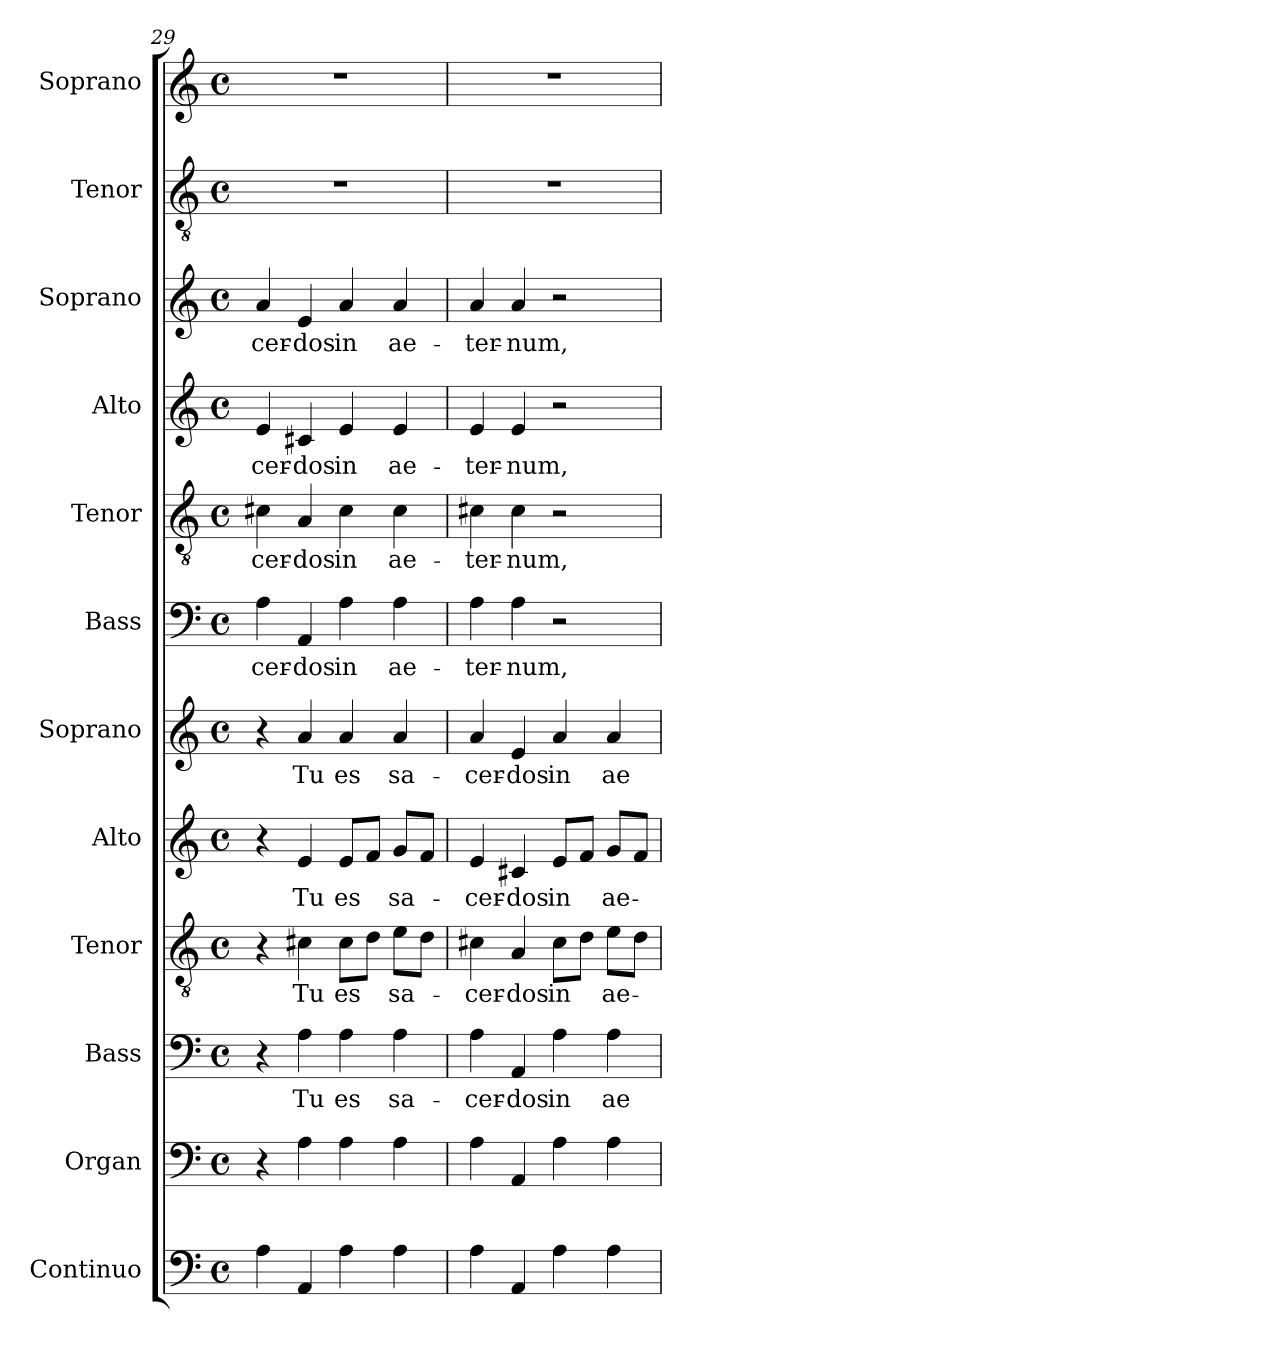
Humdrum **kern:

**kern	**kern	**kern	**text	**kern	**text	**kern	**text	**kern	**text	**kern	**text	**kern	**text	**kern	**text	**kern	**text	**kern	**kern
*part12	*part11	*part10	*part10	*part9	*part9	*part8	*part8	*part7	*part7	*part6	*part6	*part5	*part5	*part4	*part4	*part3	*part3	*part2	*part1
*staff12	*staff11	*staff10	*staff10	*staff9	*staff9	*staff8	*staff8	*staff7	*staff7	*staff6	*staff6	*staff5	*staff5	*staff4	*staff4	*staff3	*staff3	*staff2	*staff1
*I"Continuo	*I"Organ	*I"Bass	*	*I"Tenor	*	*I"Alto	*	*I"Soprano	*	*I"Bass	*	*I"Tenor	*	*I"Alto	*	*I"Soprano	*	*I"Tenor	*I"Soprano
*I'Cont.	*I'Org.	*I'B.	*	*I'T.	*	*I'A.	*	*I'S.	*	*I'B.	*	*I'T.	*	*I'A.	*	*I'S.	*	*I'T.	*I'S.
*clefF4	*clefF4	*clefF4	*	*clefGv2	*	*clefG2	*	*clefG2	*	*clefF4	*	*clefGv2	*	*clefG2	*	*clefG2	*	*clefGv2	*clefG2
*	*	*	*	*ITrd7c12	*	*	*	*	*	*	*	*ITrd7c12	*	*	*	*	*	*ITrd7c12	*
*k[]	*k[]	*k[]	*	*k[]	*	*k[]	*	*k[]	*	*k[]	*	*k[]	*	*k[]	*	*k[]	*	*k[]	*k[]
*C:	*C:	*C:	*	*C:	*	*C:	*	*C:	*	*C:	*	*C:	*	*C:	*	*C:	*	*C:	*C:
*M4/4	*M4/4	*M4/4	*	*M4/4	*	*M4/4	*	*M4/4	*	*M4/4	*	*M4/4	*	*M4/4	*	*M4/4	*	*M4/4	*M4/4
*met(c)	*met(c)	*met(c)	*	*met(c)	*	*met(c)	*	*met(c)	*	*met(c)	*	*met(c)	*	*met(c)	*	*met(c)	*	*met(c)	*met(c)
=29	=29	=29	=29	=29	=29	=29	=29	=29	=29	=29	=29	=29	=29	=29	=29	=29	=29	=29	=29
!	!	!	!	!	!	!	!	!	!	!	!LO:LY:b:color=#000000	!	!	!	!	!	!	!	!
!	!	!	!	!	!	!	!	!	!	!	!	!	!LO:LY:b:color=#000000	!	!	!	!	!	!
!	!	!	!	!	!	!	!	!	!	!	!	!	!	!	!LO:LY:b:color=#000000	!	!	!	!
!	!	!	!	!	!	!	!	!	!	!	!	!	!	!	!	!	!LO:LY:b:color=#000000	!	!
4Ai\	4r	4r	.	4r	.	4r	.	4r	.	4Ai\	-cer-	4C#Xi\	-cer-	4ei/	-cer-	4ai/	-cer-	1r	1r
!	!	!	!LO:LY:b:color=#000000	!	!	!	!	!	!	!	!	!	!	!	!	!	!	!	!
!	!	!	!	!	!LO:LY:b:color=#000000	!	!	!	!	!	!	!	!	!	!	!	!	!	!
!	!	!	!	!	!	!	!LO:LY:b:color=#000000	!	!	!	!	!	!	!	!	!	!	!	!
!	!	!	!	!	!	!	!	!	!LO:LY:b:color=#000000	!	!	!	!	!	!	!	!	!	!
!	!	!	!	!	!	!	!	!	!	!	!LO:LY:b:color=#000000	!	!	!	!	!	!	!	!
!	!	!	!	!	!	!	!	!	!	!	!	!	!LO:LY:b:color=#000000	!	!	!	!	!	!
!	!	!	!	!	!	!	!	!	!	!	!	!	!	!	!LO:LY:b:color=#000000	!	!	!	!
!	!	!	!	!	!	!	!	!	!	!	!	!	!	!	!	!	!LO:LY:b:color=#000000	!	!
4AAi/	4Ai\	4Ai\	Tu	4C#Xi\	Tu	4ei/	Tu	4ai/	Tu	4AAi/	-dos	4AAi/	-dos	4c#Xi/	-dos	4ei/	-dos	.	.
!	!	!	!LO:LY:b:color=#000000	!	!	!	!	!	!	!	!	!	!	!	!	!	!	!	!
!	!	!	!	!	!LO:LY:b:color=#000000	!	!	!	!	!	!	!	!	!	!	!	!	!	!
!	!	!	!	!	!	!	!LO:LY:b:color=#000000	!	!	!	!	!	!	!	!	!	!	!	!
!	!	!	!	!	!	!	!	!	!LO:LY:b:color=#000000	!	!	!	!	!	!	!	!	!	!
!	!	!	!	!	!	!	!	!	!	!	!LO:LY:b:color=#000000	!	!	!	!	!	!	!	!
!	!	!	!	!	!	!	!	!	!	!	!	!	!LO:LY:b:color=#000000	!	!	!	!	!	!
!	!	!	!	!	!	!	!	!	!	!	!	!	!	!	!LO:LY:b:color=#000000	!	!	!	!
!	!	!	!	!	!	!	!	!	!	!	!	!	!	!	!	!	!LO:LY:b:color=#000000	!	!
4Ai\	4Ai\	4Ai\	es	8C#i\L	es	8ei/L	es	4ai/	es	4Ai\	in	4C#i\	in	4ei/	in	4ai/	in	.	.
.	.	.	.	8Di\J	.	8fi/J	.	.	.	.	.	.	.	.	.	.	.	.	.
!	!	!	!LO:LY:b:color=#000000	!	!	!	!	!	!	!	!	!	!	!	!	!	!	!	!
!	!	!	!	!	!LO:LY:b:color=#000000	!	!	!	!	!	!	!	!	!	!	!	!	!	!
!	!	!	!	!	!	!	!LO:LY:b:color=#000000	!	!	!	!	!	!	!	!	!	!	!	!
!	!	!	!	!	!	!	!	!	!LO:LY:b:color=#000000	!	!	!	!	!	!	!	!	!	!
!	!	!	!	!	!	!	!	!	!	!	!LO:LY:b:color=#000000	!	!	!	!	!	!	!	!
!	!	!	!	!	!	!	!	!	!	!	!	!	!LO:LY:b:color=#000000	!	!	!	!	!	!
!	!	!	!	!	!	!	!	!	!	!	!	!	!	!	!LO:LY:b:color=#000000	!	!	!	!
!	!	!	!	!	!	!	!	!	!	!	!	!	!	!	!	!	!LO:LY:b:color=#000000	!	!
4Ai\	4Ai\	4Ai\	sa-	8Ei\L	sa-	8gi/L	sa-	4ai/	sa-	4Ai\	ae-	4C#i\	ae-	4ei/	ae-	4ai/	ae-	.	.
.	.	.	.	8Di\J	.	8fi/J	.	.	.	.	.	.	.	.	.	.	.	.	.
=30	=30	=30	=30	=30	=30	=30	=30	=30	=30	=30	=30	=30	=30	=30	=30	=30	=30	=30	=30
!	!	!	!LO:LY:b:color=#000000	!	!	!	!	!	!	!	!	!	!	!	!	!	!	!	!
!	!	!	!	!	!LO:LY:b:color=#000000	!	!	!	!	!	!	!	!	!	!	!	!	!	!
!	!	!	!	!	!	!	!LO:LY:b:color=#000000	!	!	!	!	!	!	!	!	!	!	!	!
!	!	!	!	!	!	!	!	!	!LO:LY:b:color=#000000	!	!	!	!	!	!	!	!	!	!
!	!	!	!	!	!	!	!	!	!	!	!LO:LY:b:color=#000000	!	!	!	!	!	!	!	!
!	!	!	!	!	!	!	!	!	!	!	!	!	!LO:LY:b:color=#000000	!	!	!	!	!	!
!	!	!	!	!	!	!	!	!	!	!	!	!	!	!	!LO:LY:b:color=#000000	!	!	!	!
!	!	!	!	!	!	!	!	!	!	!	!	!	!	!	!	!	!LO:LY:b:color=#000000	!	!
4Ai\	4Ai\	4Ai\	-cer-	4C#Xi\	-cer-	4ei/	-cer-	4ai/	-cer-	4Ai\	-ter-	4C#Xi\	-ter-	4ei/	-ter-	4ai/	-ter-	1r	1r
!	!	!	!LO:LY:b:color=#000000	!	!	!	!	!	!	!	!	!	!	!	!	!	!	!	!
!	!	!	!	!	!LO:LY:b:color=#000000	!	!	!	!	!	!	!	!	!	!	!	!	!	!
!	!	!	!	!	!	!	!LO:LY:b:color=#000000	!	!	!	!	!	!	!	!	!	!	!	!
!	!	!	!	!	!	!	!	!	!LO:LY:b:color=#000000	!	!	!	!	!	!	!	!	!	!
!	!	!	!	!	!	!	!	!	!	!	!LO:LY:b:color=#000000	!	!	!	!	!	!	!	!
!	!	!	!	!	!	!	!	!	!	!	!	!	!LO:LY:b:color=#000000	!	!	!	!	!	!
!	!	!	!	!	!	!	!	!	!	!	!	!	!	!	!LO:LY:b:color=#000000	!	!	!	!
!	!	!	!	!	!	!	!	!	!	!	!	!	!	!	!	!	!LO:LY:b:color=#000000	!	!
4AAi/	4AAi/	4AAi/	-dos	4AAi/	-dos	4c#Xi/	-dos	4ei/	-dos	4Ai\	-num,	4C#i\	-num,	4ei/	-num,	4ai/	-num,	.	.
!	!	!	!LO:LY:b:color=#000000	!	!	!	!	!	!	!	!	!	!	!	!	!	!	!	!
!	!	!	!	!	!LO:LY:b:color=#000000	!	!	!	!	!	!	!	!	!	!	!	!	!	!
!	!	!	!	!	!	!	!LO:LY:b:color=#000000	!	!	!	!	!	!	!	!	!	!	!	!
!	!	!	!	!	!	!	!	!	!LO:LY:b:color=#000000	!	!	!	!	!	!	!	!	!	!
4Ai\	4Ai\	4Ai\	in	8C#i\L	in	8ei/L	in	4ai/	in	2r	.	2r	.	2r	.	2r	.	.	.
.	.	.	.	8Di\J	.	8fi/J	.	.	.	.	.	.	.	.	.	.	.	.	.
!	!	!	!LO:LY:b:color=#000000	!	!	!	!	!	!	!	!	!	!	!	!	!	!	!	!
!	!	!	!	!	!LO:LY:b:color=#000000	!	!	!	!	!	!	!	!	!	!	!	!	!	!
!	!	!	!	!	!	!	!LO:LY:b:color=#000000	!	!	!	!	!	!	!	!	!	!	!	!
!	!	!	!	!	!	!	!	!	!LO:LY:b:color=#000000	!	!	!	!	!	!	!	!	!	!
4Ai\	4Ai\	4Ai\	ae-	8Ei\L	ae-	8gi/L	ae-	4ai/	ae-	.	.	.	.	.	.	.	.	.	.
.	.	.	.	8Di\J	.	8fi/J	.	.	.	.	.	.	.	.	.	.	.	.	.
=	=	=	=	=	=	=	=	=	=	=	=	=	=	=	=	=	=	=	=
*-	*-	*-	*-	*-	*-	*-	*-	*-	*-	*-	*-	*-	*-	*-	*-	*-	*-	*-	*-
